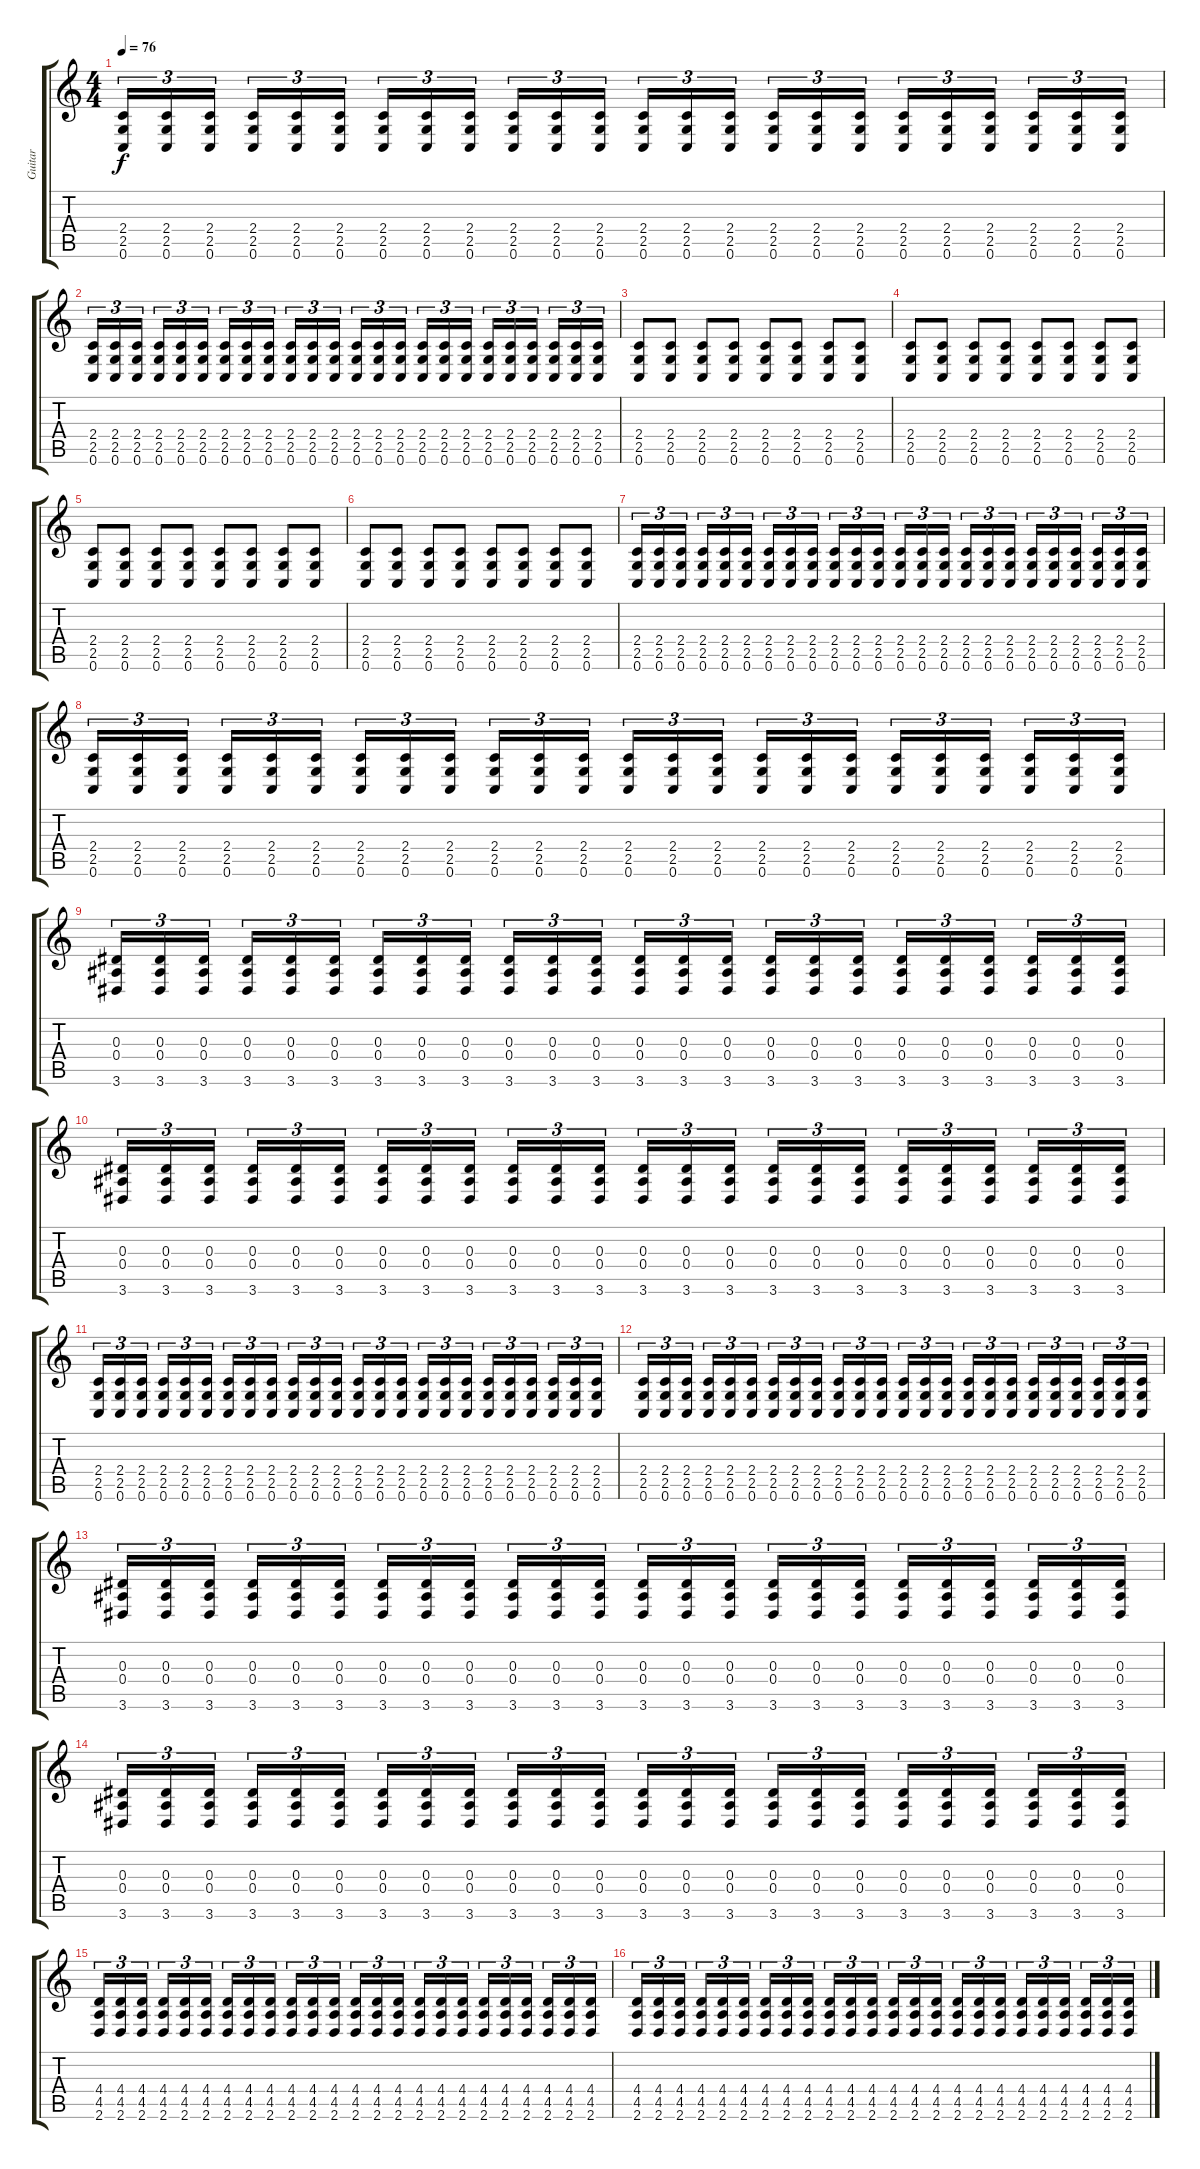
\track ("Guitar" "Guitar") {instrument distortionguitar}
\staff {score tabs}
\tuning (C4 G3 Eb3 Bb2 F2 C2) {hide}
\ts (4 4)
\tempo 76
\clef g2
\ks c
(2.4 2.5 0.6).16{tu (3 2) dy f} (2.4 2.5 0.6).16{tu (3 2)} (2.4 2.5 0.6).16{tu (3 2) beam splitsecondary} (2.4 2.5 0.6).16{tu (3 2)} (2.4 2.5 0.6).16{tu (3 2)} (2.4 2.5 0.6).16{tu (3 2)} (2.4 2.5 0.6).16{tu (3 2)} (2.4 2.5 0.6).16{tu (3 2)} (2.4 2.5 0.6).16{tu (3 2) beam splitsecondary} (2.4 2.5 0.6).16{tu (3 2)} (2.4 2.5 0.6).16{tu (3 2)} (2.4 2.5 0.6).16{tu (3 2)} (2.4 2.5 0.6).16{tu (3 2)} (2.4 2.5 0.6).16{tu (3 2)} (2.4 2.5 0.6).16{tu (3 2) beam splitsecondary} (2.4 2.5 0.6).16{tu (3 2)} (2.4 2.5 0.6).16{tu (3 2)} (2.4 2.5 0.6).16{tu (3 2)} (2.4 2.5 0.6).16{tu (3 2)} (2.4 2.5 0.6).16{tu (3 2)} (2.4 2.5 0.6).16{tu (3 2) beam splitsecondary} (2.4 2.5 0.6).16{tu (3 2)} (2.4 2.5 0.6).16{tu (3 2)} (2.4 2.5 0.6).16{tu (3 2)} |
(2.4 2.5 0.6).16{tu (3 2)} (2.4 2.5 0.6).16{tu (3 2)} (2.4 2.5 0.6).16{tu (3 2) beam splitsecondary} (2.4 2.5 0.6).16{tu (3 2)} (2.4 2.5 0.6).16{tu (3 2)} (2.4 2.5 0.6).16{tu (3 2)} (2.4 2.5 0.6).16{tu (3 2)} (2.4 2.5 0.6).16{tu (3 2)} (2.4 2.5 0.6).16{tu (3 2) beam splitsecondary} (2.4 2.5 0.6).16{tu (3 2)} (2.4 2.5 0.6).16{tu (3 2)} (2.4 2.5 0.6).16{tu (3 2)} (2.4 2.5 0.6).16{tu (3 2)} (2.4 2.5 0.6).16{tu (3 2)} (2.4 2.5 0.6).16{tu (3 2) beam splitsecondary} (2.4 2.5 0.6).16{tu (3 2)} (2.4 2.5 0.6).16{tu (3 2)} (2.4 2.5 0.6).16{tu (3 2)} (2.4 2.5 0.6).16{tu (3 2)} (2.4 2.5 0.6).16{tu (3 2)} (2.4 2.5 0.6).16{tu (3 2) beam splitsecondary} (2.4 2.5 0.6).16{tu (3 2)} (2.4 2.5 0.6).16{tu (3 2)} (2.4 2.5 0.6).16{tu (3 2)} |
(2.4 2.5 0.6).8 (2.4 2.5 0.6).8 (2.4 2.5 0.6).8 (2.4 2.5 0.6).8 (2.4 2.5 0.6).8 (2.4 2.5 0.6).8 (2.4 2.5 0.6).8 (2.4 2.5 0.6).8 |
(2.4 2.5 0.6).8 (2.4 2.5 0.6).8 (2.4 2.5 0.6).8 (2.4 2.5 0.6).8 (2.4 2.5 0.6).8 (2.4 2.5 0.6).8 (2.4 2.5 0.6).8 (2.4 2.5 0.6).8 |
(2.4 2.5 0.6).8 (2.4 2.5 0.6).8 (2.4 2.5 0.6).8 (2.4 2.5 0.6).8 (2.4 2.5 0.6).8 (2.4 2.5 0.6).8 (2.4 2.5 0.6).8 (2.4 2.5 0.6).8 |
(2.4 2.5 0.6).8 (2.4 2.5 0.6).8 (2.4 2.5 0.6).8 (2.4 2.5 0.6).8 (2.4 2.5 0.6).8 (2.4 2.5 0.6).8 (2.4 2.5 0.6).8 (2.4 2.5 0.6).8 |
(2.4 2.5 0.6).16{tu (3 2)} (2.4 2.5 0.6).16{tu (3 2)} (2.4 2.5 0.6).16{tu (3 2) beam splitsecondary} (2.4 2.5 0.6).16{tu (3 2)} (2.4 2.5 0.6).16{tu (3 2)} (2.4 2.5 0.6).16{tu (3 2)} (2.4 2.5 0.6).16{tu (3 2)} (2.4 2.5 0.6).16{tu (3 2)} (2.4 2.5 0.6).16{tu (3 2) beam splitsecondary} (2.4 2.5 0.6).16{tu (3 2)} (2.4 2.5 0.6).16{tu (3 2)} (2.4 2.5 0.6).16{tu (3 2)} (2.4 2.5 0.6).16{tu (3 2)} (2.4 2.5 0.6).16{tu (3 2)} (2.4 2.5 0.6).16{tu (3 2) beam splitsecondary} (2.4 2.5 0.6).16{tu (3 2)} (2.4 2.5 0.6).16{tu (3 2)} (2.4 2.5 0.6).16{tu (3 2)} (2.4 2.5 0.6).16{tu (3 2)} (2.4 2.5 0.6).16{tu (3 2)} (2.4 2.5 0.6).16{tu (3 2) beam splitsecondary} (2.4 2.5 0.6).16{tu (3 2)} (2.4 2.5 0.6).16{tu (3 2)} (2.4 2.5 0.6).16{tu (3 2)} |
(2.4 2.5 0.6).16{tu (3 2)} (2.4 2.5 0.6).16{tu (3 2)} (2.4 2.5 0.6).16{tu (3 2) beam splitsecondary} (2.4 2.5 0.6).16{tu (3 2)} (2.4 2.5 0.6).16{tu (3 2)} (2.4 2.5 0.6).16{tu (3 2)} (2.4 2.5 0.6).16{tu (3 2)} (2.4 2.5 0.6).16{tu (3 2)} (2.4 2.5 0.6).16{tu (3 2) beam splitsecondary} (2.4 2.5 0.6).16{tu (3 2)} (2.4 2.5 0.6).16{tu (3 2)} (2.4 2.5 0.6).16{tu (3 2)} (2.4 2.5 0.6).16{tu (3 2)} (2.4 2.5 0.6).16{tu (3 2)} (2.4 2.5 0.6).16{tu (3 2) beam splitsecondary} (2.4 2.5 0.6).16{tu (3 2)} (2.4 2.5 0.6).16{tu (3 2)} (2.4 2.5 0.6).16{tu (3 2)} (2.4 2.5 0.6).16{tu (3 2)} (2.4 2.5 0.6).16{tu (3 2)} (2.4 2.5 0.6).16{tu (3 2) beam splitsecondary} (2.4 2.5 0.6).16{tu (3 2)} (2.4 2.5 0.6).16{tu (3 2)} (2.4 2.5 0.6).16{tu (3 2)} |
(0.3 0.4 3.6).16{tu (3 2)} (0.3 0.4 3.6).16{tu (3 2)} (0.3 0.4 3.6).16{tu (3 2) beam splitsecondary} (0.3 0.4 3.6).16{tu (3 2)} (0.3 0.4 3.6).16{tu (3 2)} (0.3 0.4 3.6).16{tu (3 2)} (0.3 0.4 3.6).16{tu (3 2)} (0.3 0.4 3.6).16{tu (3 2)} (0.3 0.4 3.6).16{tu (3 2) beam splitsecondary} (0.3 0.4 3.6).16{tu (3 2)} (0.3 0.4 3.6).16{tu (3 2)} (0.3 0.4 3.6).16{tu (3 2)} (0.3 0.4 3.6).16{tu (3 2)} (0.3 0.4 3.6).16{tu (3 2)} (0.3 0.4 3.6).16{tu (3 2) beam splitsecondary} (0.3 0.4 3.6).16{tu (3 2)} (0.3 0.4 3.6).16{tu (3 2)} (0.3 0.4 3.6).16{tu (3 2)} (0.3 0.4 3.6).16{tu (3 2)} (0.3 0.4 3.6).16{tu (3 2)} (0.3 0.4 3.6).16{tu (3 2) beam splitsecondary} (0.3 0.4 3.6).16{tu (3 2)} (0.3 0.4 3.6).16{tu (3 2)} (0.3 0.4 3.6).16{tu (3 2)} |
(0.3 0.4 3.6).16{tu (3 2)} (0.3 0.4 3.6).16{tu (3 2)} (0.3 0.4 3.6).16{tu (3 2) beam splitsecondary} (0.3 0.4 3.6).16{tu (3 2)} (0.3 0.4 3.6).16{tu (3 2)} (0.3 0.4 3.6).16{tu (3 2)} (0.3 0.4 3.6).16{tu (3 2)} (0.3 0.4 3.6).16{tu (3 2)} (0.3 0.4 3.6).16{tu (3 2) beam splitsecondary} (0.3 0.4 3.6).16{tu (3 2)} (0.3 0.4 3.6).16{tu (3 2)} (0.3 0.4 3.6).16{tu (3 2)} (0.3 0.4 3.6).16{tu (3 2)} (0.3 0.4 3.6).16{tu (3 2)} (0.3 0.4 3.6).16{tu (3 2) beam splitsecondary} (0.3 0.4 3.6).16{tu (3 2)} (0.3 0.4 3.6).16{tu (3 2)} (0.3 0.4 3.6).16{tu (3 2)} (0.3 0.4 3.6).16{tu (3 2)} (0.3 0.4 3.6).16{tu (3 2)} (0.3 0.4 3.6).16{tu (3 2) beam splitsecondary} (0.3 0.4 3.6).16{tu (3 2)} (0.3 0.4 3.6).16{tu (3 2)} (0.3 0.4 3.6).16{tu (3 2)} |
(2.4 2.5 0.6).16{tu (3 2)} (2.4 2.5 0.6).16{tu (3 2)} (2.4 2.5 0.6).16{tu (3 2) beam splitsecondary} (2.4 2.5 0.6).16{tu (3 2)} (2.4 2.5 0.6).16{tu (3 2)} (2.4 2.5 0.6).16{tu (3 2)} (2.4 2.5 0.6).16{tu (3 2)} (2.4 2.5 0.6).16{tu (3 2)} (2.4 2.5 0.6).16{tu (3 2) beam splitsecondary} (2.4 2.5 0.6).16{tu (3 2)} (2.4 2.5 0.6).16{tu (3 2)} (2.4 2.5 0.6).16{tu (3 2)} (2.4 2.5 0.6).16{tu (3 2)} (2.4 2.5 0.6).16{tu (3 2)} (2.4 2.5 0.6).16{tu (3 2) beam splitsecondary} (2.4 2.5 0.6).16{tu (3 2)} (2.4 2.5 0.6).16{tu (3 2)} (2.4 2.5 0.6).16{tu (3 2)} (2.4 2.5 0.6).16{tu (3 2)} (2.4 2.5 0.6).16{tu (3 2)} (2.4 2.5 0.6).16{tu (3 2) beam splitsecondary} (2.4 2.5 0.6).16{tu (3 2)} (2.4 2.5 0.6).16{tu (3 2)} (2.4 2.5 0.6).16{tu (3 2)} |
(2.4 2.5 0.6).16{tu (3 2)} (2.4 2.5 0.6).16{tu (3 2)} (2.4 2.5 0.6).16{tu (3 2) beam splitsecondary} (2.4 2.5 0.6).16{tu (3 2)} (2.4 2.5 0.6).16{tu (3 2)} (2.4 2.5 0.6).16{tu (3 2)} (2.4 2.5 0.6).16{tu (3 2)} (2.4 2.5 0.6).16{tu (3 2)} (2.4 2.5 0.6).16{tu (3 2) beam splitsecondary} (2.4 2.5 0.6).16{tu (3 2)} (2.4 2.5 0.6).16{tu (3 2)} (2.4 2.5 0.6).16{tu (3 2)} (2.4 2.5 0.6).16{tu (3 2)} (2.4 2.5 0.6).16{tu (3 2)} (2.4 2.5 0.6).16{tu (3 2) beam splitsecondary} (2.4 2.5 0.6).16{tu (3 2)} (2.4 2.5 0.6).16{tu (3 2)} (2.4 2.5 0.6).16{tu (3 2)} (2.4 2.5 0.6).16{tu (3 2)} (2.4 2.5 0.6).16{tu (3 2)} (2.4 2.5 0.6).16{tu (3 2) beam splitsecondary} (2.4 2.5 0.6).16{tu (3 2)} (2.4 2.5 0.6).16{tu (3 2)} (2.4 2.5 0.6).16{tu (3 2)} |
(0.3 0.4 3.6).16{tu (3 2)} (0.3 0.4 3.6).16{tu (3 2)} (0.3 0.4 3.6).16{tu (3 2) beam splitsecondary} (0.3 0.4 3.6).16{tu (3 2)} (0.3 0.4 3.6).16{tu (3 2)} (0.3 0.4 3.6).16{tu (3 2)} (0.3 0.4 3.6).16{tu (3 2)} (0.3 0.4 3.6).16{tu (3 2)} (0.3 0.4 3.6).16{tu (3 2) beam splitsecondary} (0.3 0.4 3.6).16{tu (3 2)} (0.3 0.4 3.6).16{tu (3 2)} (0.3 0.4 3.6).16{tu (3 2)} (0.3 0.4 3.6).16{tu (3 2)} (0.3 0.4 3.6).16{tu (3 2)} (0.3 0.4 3.6).16{tu (3 2) beam splitsecondary} (0.3 0.4 3.6).16{tu (3 2)} (0.3 0.4 3.6).16{tu (3 2)} (0.3 0.4 3.6).16{tu (3 2)} (0.3 0.4 3.6).16{tu (3 2)} (0.3 0.4 3.6).16{tu (3 2)} (0.3 0.4 3.6).16{tu (3 2) beam splitsecondary} (0.3 0.4 3.6).16{tu (3 2)} (0.3 0.4 3.6).16{tu (3 2)} (0.3 0.4 3.6).16{tu (3 2)} |
(0.3 0.4 3.6).16{tu (3 2)} (0.3 0.4 3.6).16{tu (3 2)} (0.3 0.4 3.6).16{tu (3 2) beam splitsecondary} (0.3 0.4 3.6).16{tu (3 2)} (0.3 0.4 3.6).16{tu (3 2)} (0.3 0.4 3.6).16{tu (3 2)} (0.3 0.4 3.6).16{tu (3 2)} (0.3 0.4 3.6).16{tu (3 2)} (0.3 0.4 3.6).16{tu (3 2) beam splitsecondary} (0.3 0.4 3.6).16{tu (3 2)} (0.3 0.4 3.6).16{tu (3 2)} (0.3 0.4 3.6).16{tu (3 2)} (0.3 0.4 3.6).16{tu (3 2)} (0.3 0.4 3.6).16{tu (3 2)} (0.3 0.4 3.6).16{tu (3 2) beam splitsecondary} (0.3 0.4 3.6).16{tu (3 2)} (0.3 0.4 3.6).16{tu (3 2)} (0.3 0.4 3.6).16{tu (3 2)} (0.3 0.4 3.6).16{tu (3 2)} (0.3 0.4 3.6).16{tu (3 2)} (0.3 0.4 3.6).16{tu (3 2) beam splitsecondary} (0.3 0.4 3.6).16{tu (3 2)} (0.3 0.4 3.6).16{tu (3 2)} (0.3 0.4 3.6).16{tu (3 2)} |
(4.4 4.5 2.6).16{tu (3 2)} (4.4 4.5 2.6).16{tu (3 2)} (4.4 4.5 2.6).16{tu (3 2) beam splitsecondary} (4.4 4.5 2.6).16{tu (3 2)} (4.4 4.5 2.6).16{tu (3 2)} (4.4 4.5 2.6).16{tu (3 2)} (4.4 4.5 2.6).16{tu (3 2)} (4.4 4.5 2.6).16{tu (3 2)} (4.4 4.5 2.6).16{tu (3 2) beam splitsecondary} (4.4 4.5 2.6).16{tu (3 2)} (4.4 4.5 2.6).16{tu (3 2)} (4.4 4.5 2.6).16{tu (3 2)} (4.4 4.5 2.6).16{tu (3 2)} (4.4 4.5 2.6).16{tu (3 2)} (4.4 4.5 2.6).16{tu (3 2) beam splitsecondary} (4.4 4.5 2.6).16{tu (3 2)} (4.4 4.5 2.6).16{tu (3 2)} (4.4 4.5 2.6).16{tu (3 2)} (4.4 4.5 2.6).16{tu (3 2)} (4.4 4.5 2.6).16{tu (3 2)} (4.4 4.5 2.6).16{tu (3 2) beam splitsecondary} (4.4 4.5 2.6).16{tu (3 2)} (4.4 4.5 2.6).16{tu (3 2)} (4.4 4.5 2.6).16{tu (3 2)} |
(4.4 4.5 2.6).16{tu (3 2)} (4.4 4.5 2.6).16{tu (3 2)} (4.4 4.5 2.6).16{tu (3 2) beam splitsecondary} (4.4 4.5 2.6).16{tu (3 2)} (4.4 4.5 2.6).16{tu (3 2)} (4.4 4.5 2.6).16{tu (3 2)} (4.4 4.5 2.6).16{tu (3 2)} (4.4 4.5 2.6).16{tu (3 2)} (4.4 4.5 2.6).16{tu (3 2) beam splitsecondary} (4.4 4.5 2.6).16{tu (3 2)} (4.4 4.5 2.6).16{tu (3 2)} (4.4 4.5 2.6).16{tu (3 2)} (4.4 4.5 2.6).16{tu (3 2)} (4.4 4.5 2.6).16{tu (3 2)} (4.4 4.5 2.6).16{tu (3 2) beam splitsecondary} (4.4 4.5 2.6).16{tu (3 2)} (4.4 4.5 2.6).16{tu (3 2)} (4.4 4.5 2.6).16{tu (3 2)} (4.4 4.5 2.6).16{tu (3 2)} (4.4 4.5 2.6).16{tu (3 2)} (4.4 4.5 2.6).16{tu (3 2) beam splitsecondary} (4.4 4.5 2.6).16{tu (3 2)} (4.4 4.5 2.6).16{tu (3 2)} (4.4 4.5 2.6).16{tu (3 2)}
